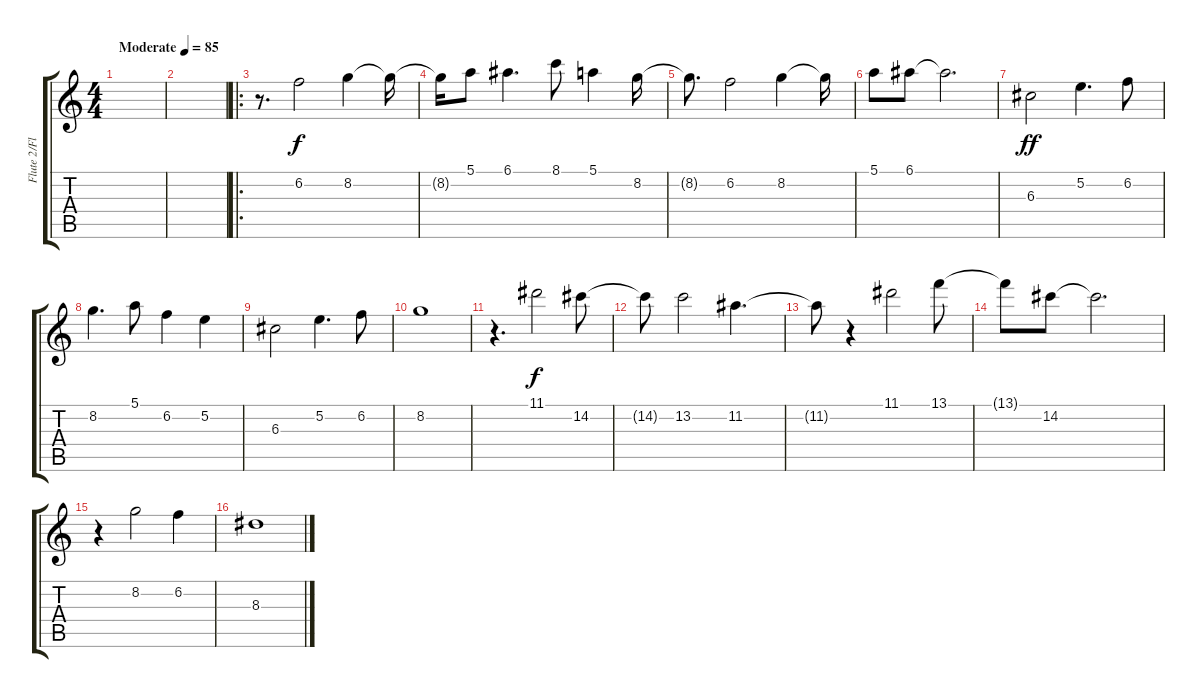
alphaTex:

\track ("Flute 2/Flute 1 (Echo)" "Flute 2/Fl") {instrument flute}
\staff {score tabs}
\tuning (E5 B4 G4 D4 A3 E3) {hide}
\ts (4 4)
\tempo (85 "Moderate")
\clef g2
\ks c
|
|
\ro
r.8{d} 6.2.2 8.2.4 8.2{t}.16 |
8.2{t}.16 5.1.8 6.1.4{d} 8.1.8 5.1.4 8.2.16 |
8.2{t}.8{d} 6.2.2 8.2.4 8.2{t}.16 |
5.1.8 6.1.8 6.1{t}.2{d} |
6.3.2{dy ff} 5.2.4{d} 6.2.8 |
8.2.4{d} 5.1.8 6.2.4 5.2.4 |
6.3.2 5.2.4{d} 6.2.8 |
8.2.1 |
r.4{d} 11.1.2{dy f} 14.2.8 |
14.2{t}.8 13.2.2 11.2.4{d} |
11.2{t}.8 r.4 11.1.2 13.1.8 |
13.1{t}.8 14.2.8 14.2{t}.2{d} |
r.4 8.2.2 6.2.4 |
8.3.1
